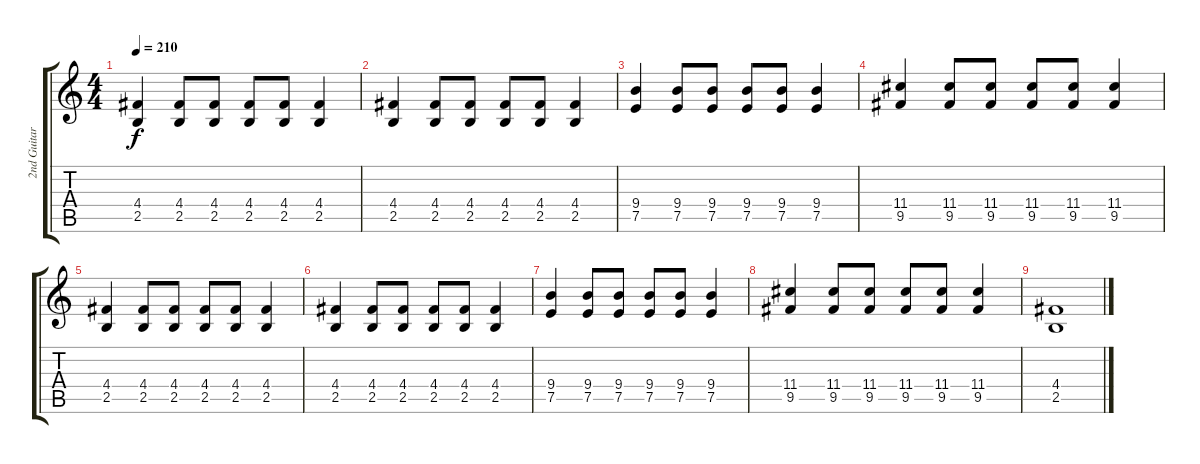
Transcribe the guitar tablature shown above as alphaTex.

\track ("2nd Guitar" "2nd Guitar") {instrument overdrivenguitar}
\staff {score tabs}
\tuning (E4 B3 G3 D3 A2 E2) {hide}
\ts (4 4)
\tempo 210
\clef g2
\ks c
(4.4 2.5).4{dy f} (4.4 2.5).8 (4.4 2.5).8 (4.4 2.5).8 (4.4 2.5).8 (4.4 2.5).4 |
(4.4 2.5).4 (4.4 2.5).8 (4.4 2.5).8 (4.4 2.5).8 (4.4 2.5).8 (4.4 2.5).4 |
(9.4 7.5).4 (9.4 7.5).8 (9.4 7.5).8 (9.4 7.5).8 (9.4 7.5).8 (9.4 7.5).4 |
(11.4 9.5).4 (11.4 9.5).8 (11.4 9.5).8 (11.4 9.5).8 (11.4 9.5).8 (11.4 9.5).4 |
(4.4 2.5).4 (4.4 2.5).8 (4.4 2.5).8 (4.4 2.5).8 (4.4 2.5).8 (4.4 2.5).4 |
(4.4 2.5).4 (4.4 2.5).8 (4.4 2.5).8 (4.4 2.5).8 (4.4 2.5).8 (4.4 2.5).4 |
(9.4 7.5).4 (9.4 7.5).8 (9.4 7.5).8 (9.4 7.5).8 (9.4 7.5).8 (9.4 7.5).4 |
(11.4 9.5).4 (11.4 9.5).8 (11.4 9.5).8 (11.4 9.5).8 (11.4 9.5).8 (11.4 9.5).4 |
(4.4 2.5).1
